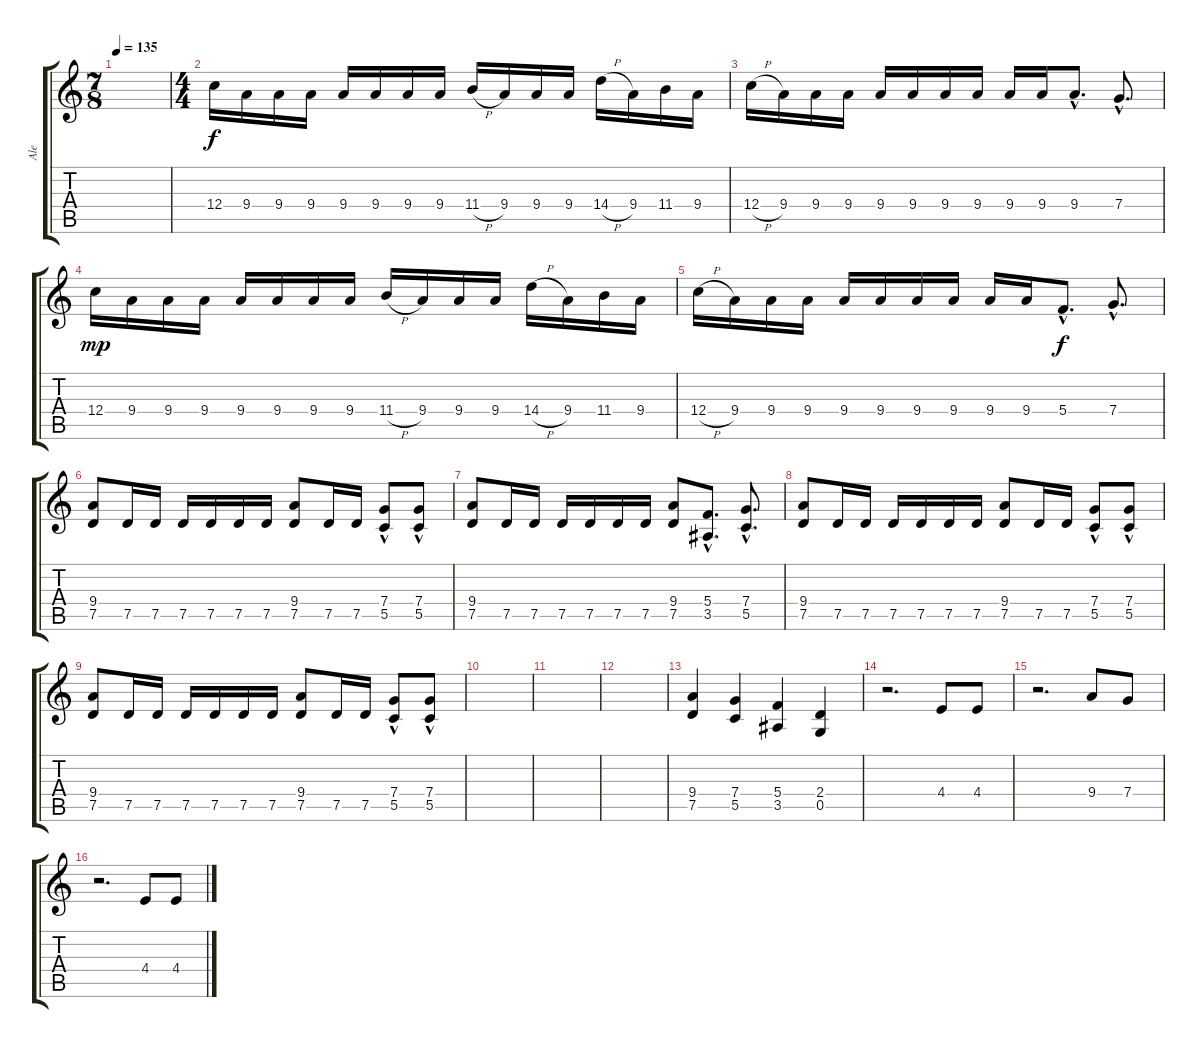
\track ("Ale" "Ale") {instrument distortionguitar}
\staff {score tabs}
\tuning (D4 A3 F3 C3 G2 D2) {hide}
\ts (7 8)
\tempo 135
\clef g2
\ks c
|
\ts (4 4)
12.4.16 9.4.16 9.4.16 9.4.16 9.4.16 9.4.16 9.4.16 9.4.16 11.4{h}.16 9.4.16 9.4.16 9.4.16 14.4{h}.16 9.4.16 11.4.16 9.4.16 |
12.4{h}.16 9.4.16 9.4.16 9.4.16 9.4.16 9.4.16 9.4.16 9.4.16 9.4.16 9.4.16 9.4{hac}.8{d dy f} 7.4{hac}.8{d} |
12.4.16{dy mp} 9.4.16 9.4.16 9.4.16 9.4.16 9.4.16 9.4.16 9.4.16 11.4{h}.16 9.4.16 9.4.16 9.4.16 14.4{h}.16 9.4.16 11.4.16 9.4.16 |
12.4{h}.16 9.4.16 9.4.16 9.4.16 9.4.16 9.4.16 9.4.16 9.4.16 9.4.16 9.4.16 5.4{hac}.8{d dy f} 7.4{hac}.8{d} |
(9.4 7.5).8 7.5.16 7.5.16 7.5.16 7.5.16 7.5.16 7.5.16 (9.4 7.5).8 7.5.16 7.5.16 (7.4 5.5{hac}).8 (7.4 5.5{hac}).8 |
(9.4 7.5).8 7.5.16 7.5.16 7.5.16 7.5.16 7.5.16 7.5.16 (9.4 7.5).8 (5.4{hac} 3.5{hac}).8{d} (7.4{hac} 5.5{hac}).8{d} |
(9.4 7.5).8 7.5.16 7.5.16 7.5.16 7.5.16 7.5.16 7.5.16 (9.4 7.5).8 7.5.16 7.5.16 (7.4 5.5{hac}).8 (7.4 5.5{hac}).8 |
(9.4 7.5).8 7.5.16 7.5.16 7.5.16 7.5.16 7.5.16 7.5.16 (9.4 7.5).8 7.5.16 7.5.16 (7.4 5.5{hac}).8 (7.4 5.5{hac}).8 |
|
|
|
(9.4 7.5).4 (7.4 5.5).4 (5.4 3.5).4 (2.4 0.5).4 |
r.2{d} 4.4.8 4.4.8 |
r.2{d} 9.4.8 7.4.8 |
r.2{d} 4.4.8 4.4.8
